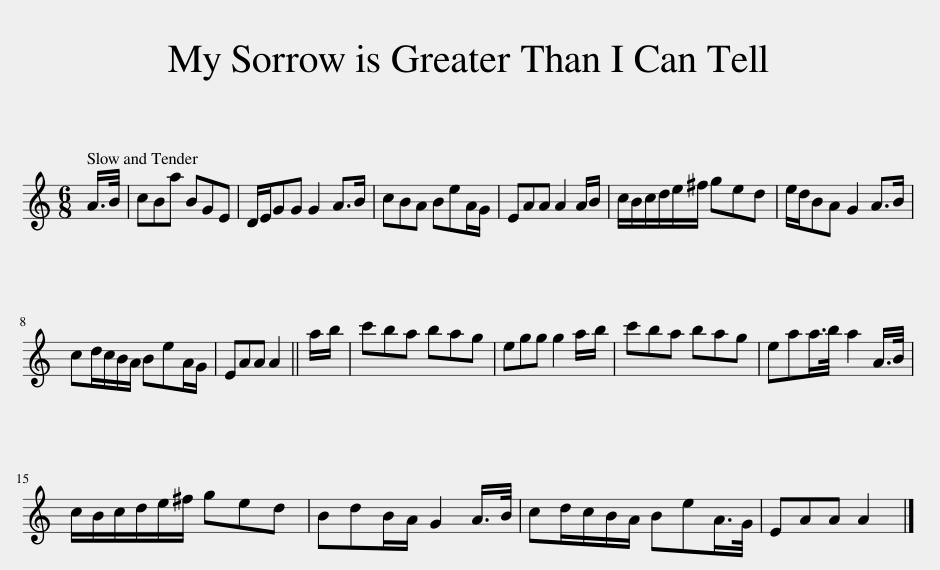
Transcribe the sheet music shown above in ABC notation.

X:1
L:1/8
M:6/8
I:linebreak $
K:C
V:1 treble
V:1
 A/>B/ | cBa BGE | D/E/GG G2 A>B | cBA BeA/G/ | EAA A2 A/B/ | %5
 c/B/c/d/e/^f/ ged | e/d/BA G2 A>B |$ cd/c/B/A/ BeA/G/ | EAA A2 || a/b/ | %10
 c'ba bag | egg g2 a/b/ | c'ba bag | eaa/>b/ a2 A/>B/ |$ c/B/c/d/e/^f/ ged | %15
 BdB/A/ G2 A/>B/ | cd/c/B/A/ BeA/>G/ | EAA A2 |] %18
